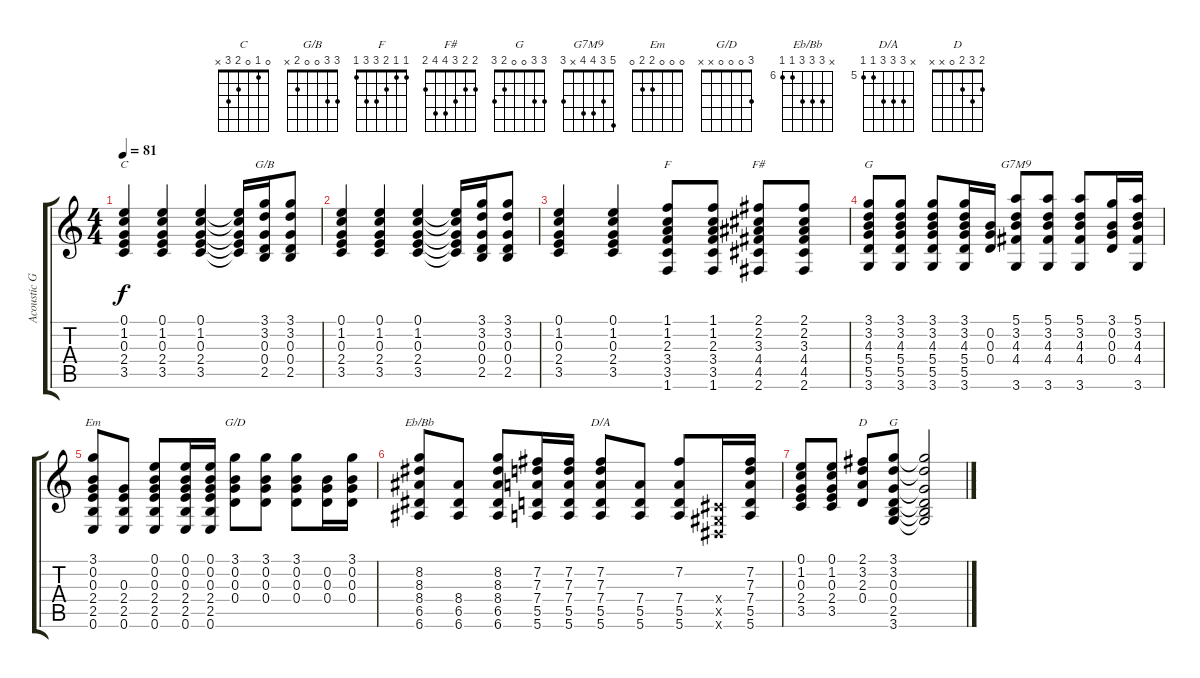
\track ("Acoustic Guitar" "Acoustic G") {instrument acousticguitarsteel}
\staff {score tabs}
\tuning (E4 B3 G3 D3 A2 E2) {hide}
\chord ("C" 0 1 0 2 3 x)
\chord ("G/B" 3 3 0 0 2 x)
\chord ("F" 1 1 2 3 3 1)
\chord ("F#" 2 2 3 4 4 2)
\chord ("G" 3 3 4 5 5 3)
\chord ("G7M9" 5 3 4 4 x 3)
\chord ("Em" 0 0 0 2 2 0)
\chord ("G/D" 3 0 0 0 x x)
\chord ("Eb/Bb" x 8 8 8 6 6) {firstfret 6}
\chord ("D/A" x 7 7 7 5 5) {firstfret 5}
\chord ("D" 2 3 2 0 x x)
\chord ("G" 3 3 0 0 2 3)
\ts (4 4)
\tempo 81
\clef g2
\ks c
(0.1 1.2 0.3 2.4 3.5).4{ch "C" dy f} (0.1 1.2 0.3 2.4 3.5).4 (0.1 1.2 0.3 2.4 3.5).4 (0.1{t} 1.2{t} 0.3{t} 2.4{t} 3.5{t}).16 (3.1 3.2 0.3 0.4 2.5).16{ch "G/B"} (3.1 3.2 0.3 0.4 2.5).8 |
(0.1 1.2 0.3 2.4 3.5).4 (0.1 1.2 0.3 2.4 3.5).4 (0.1 1.2 0.3 2.4 3.5).4 (0.1{t} 1.2{t} 0.3{t} 2.4{t} 3.5{t}).16 (3.1 3.2 0.3 0.4 2.5).16 (3.1 3.2 0.3 0.4 2.5).8 |
(0.1 1.2 0.3 2.4 3.5).4 (0.1 1.2 0.3 2.4 3.5).4 (1.1 1.2 2.3 3.4 3.5 1.6).8{ch "F"} (1.1 1.2 2.3 3.4 3.5 1.6).8 (2.1 2.2 3.3 4.4 4.5 2.6).8{ch "F#"} (2.1 2.2 3.3 4.4 4.5 2.6).8 |
(3.1 3.2 4.3 5.4 5.5 3.6).8{ch "G"} (3.1 3.2 4.3 5.4 5.5 3.6).8 (3.1 3.2 4.3 5.4 5.5 3.6).8 (3.1 3.2 4.3 5.4 5.5 3.6).16 (0.2 0.3 0.4).16 (5.1 3.2 4.3 4.4 3.6).8{ch "G7M9"} (5.1 3.2 4.3 4.4 3.6).8 (5.1 3.2 4.3 4.4 3.6).8 (3.1 0.2 0.3 0.4).16 (5.1 3.2 4.3 4.4 3.6).16 |
(3.1 0.2 0.3 2.4 2.5 0.6).8{ch "Em"} (0.3 2.4 2.5 0.6).8 (0.1 0.2 0.3 2.4 2.5 0.6).8 (0.1 0.2 0.3 2.4 2.5 0.6).16 (0.1 0.2 0.3 2.4 2.5 0.6).16 (3.1 0.2 0.3 0.4).8{ch "G/D"} (3.1 0.2 0.3 0.4).8 (3.1 0.2 0.3 0.4).8 (0.2 0.3 0.4).16 (3.1 0.2 0.3 0.4).16 |
(8.2 8.3 8.4 6.5 6.6).8{ch "Eb/Bb"} (8.4 6.5 6.6).8 (8.2 8.3 8.4 6.5 6.6).8 (7.2 7.3 7.4 5.5 5.6).16 (7.2 7.3 7.4 5.5 5.6).16 (7.2 7.3 7.4 5.5 5.6).8{ch "D/A"} (7.4 5.5 5.6).8 (7.2 7.4 5.5 5.6).8 (-1.4{x} -1.5{x} -1.6{x}).16 (7.2 7.3 7.4 5.5 5.6).16 |
(0.1 1.2 0.3 2.4 3.5).8 (0.1 1.2 0.3 2.4 3.5).8 (2.1 3.2 2.3 0.4).8{ch "D"} (3.1 3.2 0.3 0.4 2.5 3.6).8{ch "G"} (3.1{t} 3.2{t} 0.3{t} 0.4{t} 2.5{t} 3.6{t}).2
